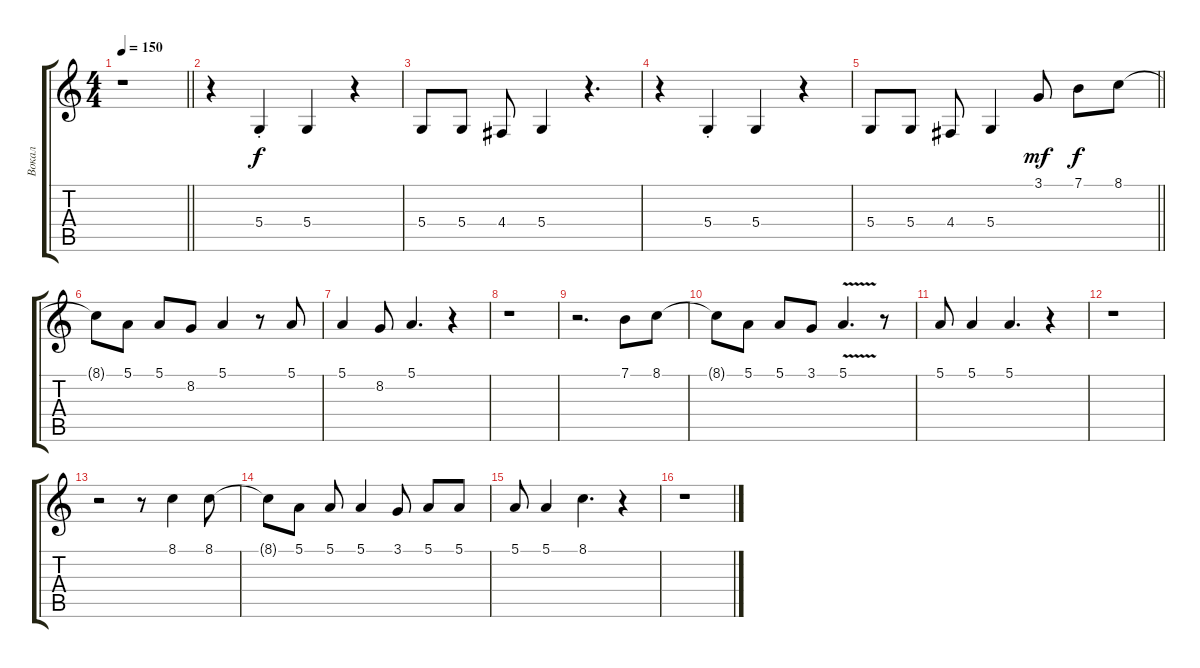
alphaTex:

\track ("Вокал" "Вокал") {instrument oboe}
\staff {score tabs}
\tuning (E4 B3 G3 D3 A2 E2) {hide}
\ts (4 4)
\tempo 150
\clef g2
\barLineRight lightlight
\ks c
r.1{dy f} |
r.4 5.4{st}.4 5.4.4 r.4 |
5.4.8 5.4.8 4.4.8 5.4.4 r.4{d} |
r.4 5.4{st}.4 5.4.4 r.4 |
\barLineRight lightlight
5.4.8 5.4.8 4.4.8 5.4.4 3.1.8{dy mf} 7.1.8{dy f} 8.1.8 |
8.1{t}.8 5.1.8 5.1.8 8.2.8 5.1.4 r.8 5.1.8 |
5.1.4 8.2.8 5.1.4{d} r.4 |
r.1 |
r.2{d} 7.1.8 8.1.8 |
8.1{t}.8 5.1.8 5.1.8 3.1.8 5.1{v}.4{d} r.8 |
5.1.8 5.1.4 5.1.4{d} r.4 |
r.1 |
r.2 r.8 8.1.4 8.1.8 |
8.1{t}.8 5.1.8 5.1.8 5.1.4 3.1.8 5.1.8 5.1.8 |
5.1.8 5.1.4 8.1.4{d} r.4 |
r.1
